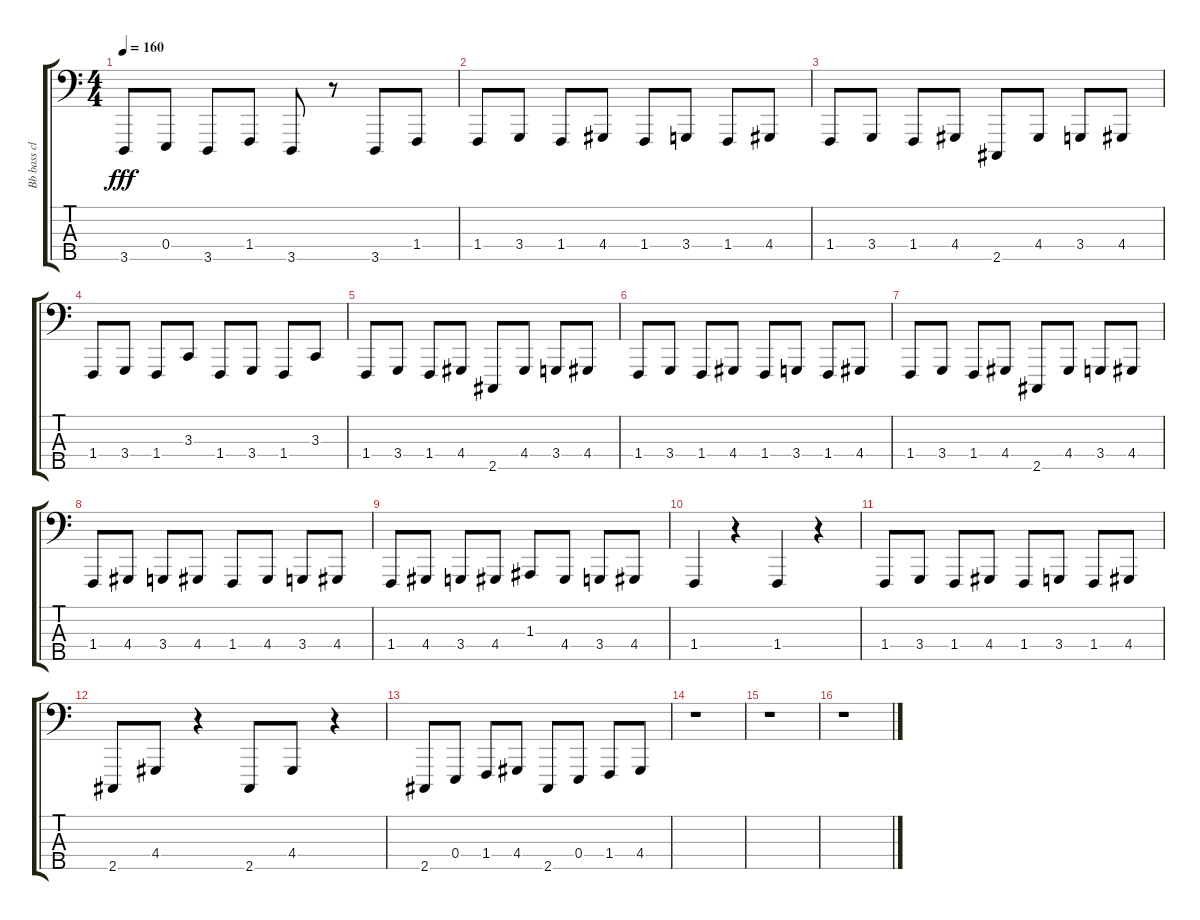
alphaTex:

\track ("Bb bass clarinet" "Bb bass cl") {instrument clarinet}
\staff {score tabs}
\tuning (G2 D2 A1 E1 B0) {hide}
\ts (4 4)
\tempo 160
\clef f4
\ks c
3.5.8{dy fff} 0.4.8 3.5.8 1.4.8 3.5.8 r.8 3.5.8 1.4.8 |
1.4.8 3.4.8 1.4.8 4.4.8 1.4.8 3.4.8 1.4.8 4.4.8 |
1.4.8 3.4.8 1.4.8 4.4.8 2.5.8 4.4.8 3.4.8 4.4.8 |
1.4.8 3.4.8 1.4.8 3.3.8 1.4.8 3.4.8 1.4.8 3.3.8 |
1.4.8 3.4.8 1.4.8 4.4.8 2.5.8 4.4.8 3.4.8 4.4.8 |
1.4.8 3.4.8 1.4.8 4.4.8 1.4.8 3.4.8 1.4.8 4.4.8 |
1.4.8 3.4.8 1.4.8 4.4.8 2.5.8 4.4.8 3.4.8 4.4.8 |
1.4.8 4.4.8 3.4.8 4.4.8 1.4.8 4.4.8 3.4.8 4.4.8 |
1.4.8 4.4.8 3.4.8 4.4.8 1.3.8 4.4.8 3.4.8 4.4.8 |
1.4.4 r.4 1.4.4 r.4 |
1.4.8 3.4.8 1.4.8 4.4.8 1.4.8 3.4.8 1.4.8 4.4.8 |
2.5.8 4.4.8 r.4 2.5.8 4.4.8 r.4 |
2.5.8 0.4.8 1.4.8 4.4.8 2.5.8 0.4.8 1.4.8 4.4.8 |
r.1 |
r.1 |
r.1
